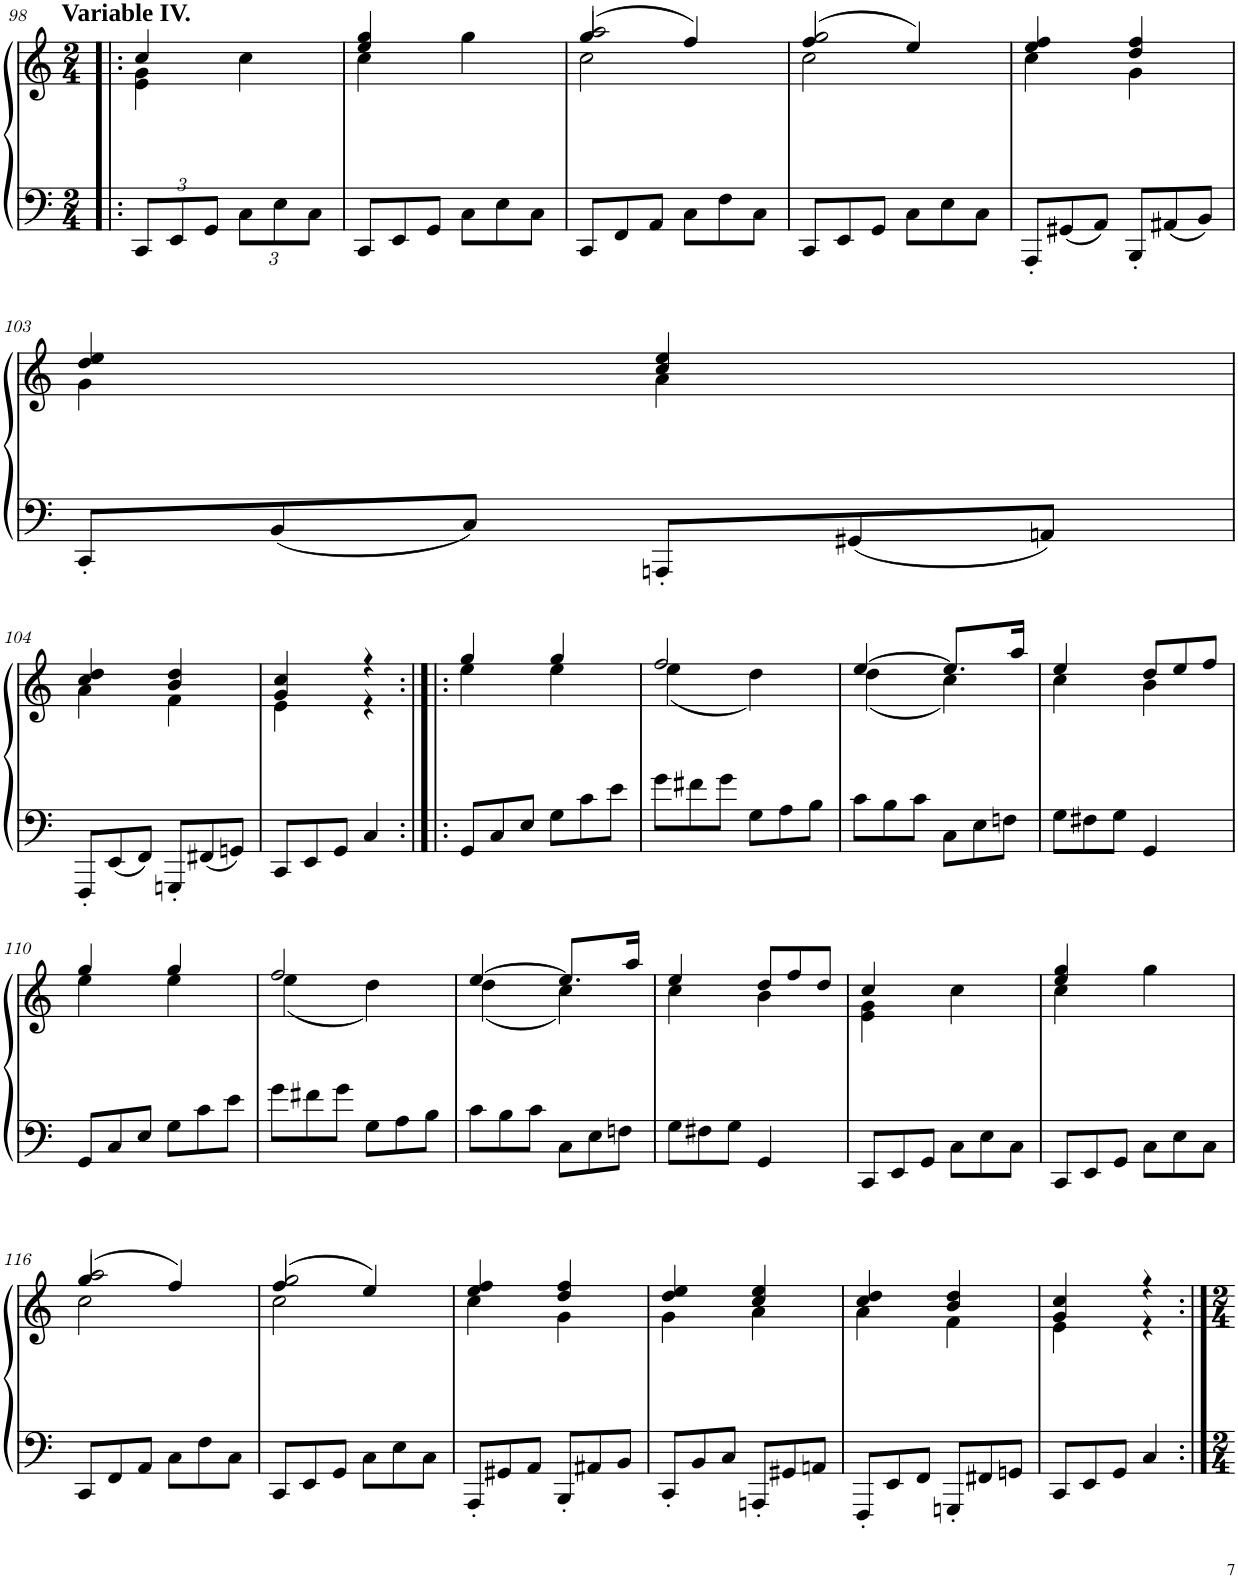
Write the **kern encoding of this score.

**kern	**kern
*part2	*part1
*staff2	*staff1
*I"Piano	*I"Piano
*I'Pno	*I'Pno
!!LO:PB:g=z
*clefF4	*clefG2
*k[]	*k[]
*M2/4	*M2/4
*Xbrackettup	*
=98!|:	=98!|:
*	*^
!	!LO:TX:a:B:t=Variable IV.	!
12CC/L	4cc/	4e\ 4g\
12EE/	.	.
12GG/J	.	.
12C\L	4cc\	4ryy
12E\	.	.
12C\J	.	.
=99	=99	=99
12CC/L	4ee/ 4gg/	4cc\
12EE/	.	.
12GG/J	.	.
12C\L	4gg\	4ryy
12E\	.	.
12C\J	.	.
=100	=100	=100
*	*	*^
12CC/L	(4gg/	2cc\	2aa/
12FF/	.	.	.
12AA/J	.	.	.
12C\L	4ff/)	.	.
12F\	.	.	.
12C\J	.	.	.
=101	=101	=101	=101
12CC/L	(4ff/	2cc\	2gg/
12EE/	.	.	.
12GG/J	.	.	.
12C\L	4ee/)	.	.
12E\	.	.	.
12C\J	.	.	.
*	*	*v	*v
=102	=102	=102
12AAA'/L	4ee/ 4ff/	4cc\
(12GG#X/	.	.
12AA/J)	.	.
12BBB'/L	4dd/ 4ff/	4g\
(12AA#X/	.	.
12BB/J)	.	.
!!LO:LB:g=z	!!
=103	=103	=103
12CC'/L	4dd/ 4ee/	4g\
(12BB/	.	.
12C/J)	.	.
12AAAn'/L	4cc/ 4ee/	4a\
(12GG#X/	.	.
12AAn/J)	.	.
!!LO:LB:g=z	!!
=104	=104	=104
12FFF'/L	4cc/ 4dd/	4a\
(12EE/	.	.
12FF/J)	.	.
12GGGn'/L	4b/ 4dd/	4f\
(12FF#X/	.	.
12GGn/J)	.	.
=105	=105	=105
12CC/L	4g/ 4cc/	4e\
12EE/	.	.
12GG/J	.	.
4C/	4r	4r
=106:|!|:	=106:|!|:	=106:|!|:
12GG/L	4gg/	4ee\
12C/	.	.
12E/J	.	.
12G\L	4gg/	4ee\
12c\	.	.
12e\J	.	.
=107	=107	=107
12g\L	2ff/	(4ee\
12f#X\	.	.
12g\J	.	.
12G\L	.	4dd\)
12A\	.	.
12B\J	.	.
=108	=108	=108
12c\L	[4ee/	(4dd\
12B\	.	.
12c\J	.	.
12C\L	8.ee/L]	4cc\)
12E\	.	.
12Fn\J	.	.
.	16aa/Jk	.
=109	=109	=109
12G\L	4ee/	4cc\
12F#X\	.	.
12G\J	.	.
*	*Xbrackettup	*
4GG/	12dd/L	4b\
.	12ee/	.
.	12ff/J	.
!!LO:LB:g=z	!!
=110	=110	=110
12GG/L	4gg/	4ee\
12C/	.	.
12E/J	.	.
12G\L	4gg/	4ee\
12c\	.	.
12e\J	.	.
=111	=111	=111
12g\L	2ff/	(4ee\
12f#X\	.	.
12g\J	.	.
12G\L	.	4dd\)
12A\	.	.
12B\J	.	.
=112	=112	=112
12c\L	[4ee/	(4dd\
12B\	.	.
12c\J	.	.
12C\L	8.ee/L]	4cc\)
12E\	.	.
12Fn\J	.	.
.	16aa/Jk	.
=113	=113	=113
12G\L	4ee/	4cc\
12F#X\	.	.
12G\J	.	.
4GG/	12dd/L	4b\
.	12ff/	.
.	12dd/J	.
=114	=114	=114
12CC/L	4cc/	4e\ 4g\
12EE/	.	.
12GG/J	.	.
12C\L	4cc\	4ryy
12E\	.	.
12C\J	.	.
=115	=115	=115
12CC/L	4ee/ 4gg/	4cc\
12EE/	.	.
12GG/J	.	.
12C\L	4gg\	4ryy
12E\	.	.
12C\J	.	.
!!LO:LB:g=z
=116	=116	=116
*	*	*^
12CC/L	(>4gg/	2cc\	2aa/
12FF/	.	.	.
12AA/J	.	.	.
12C\L	4ff/)	.	.
12F\	.	.	.
12C\J	.	.	.
=117	=117	=117	=117
12CC/L	(>4ff/	2cc\	2gg/
12EE/	.	.	.
12GG/J	.	.	.
12C\L	4ee/)	.	.
12E\	.	.	.
12C\J	.	.	.
*	*	*v	*v
=118	=118	=118
12AAA'/L	4ee/ 4ff/	4cc\
12GG#X/	.	.
12AA/J	.	.
12BBB'/L	4dd/ 4ff/	4g\
12AA#X/	.	.
12BB/J	.	.
=119	=119	=119
12CC'/L	4dd/ 4ee/	4g\
12BB/	.	.
12C/J	.	.
12AAAn'/L	4cc/ 4ee/	4a\
12GG#X/	.	.
12AAn/J	.	.
=120	=120	=120
12FFF'/L	4cc/ 4dd/	4a\
12EE/	.	.
12FF/J	.	.
12GGGn'/L	4b/ 4dd/	4f\
12FF#X/	.	.
12GGn/J	.	.
=121	=121	=121
12CC/L	4g/ 4cc/	4e\
12EE/	.	.
12GG/J	.	.
4C/	4r	4r
*	*v	*v
=:|!	=:|!
*-	*-
